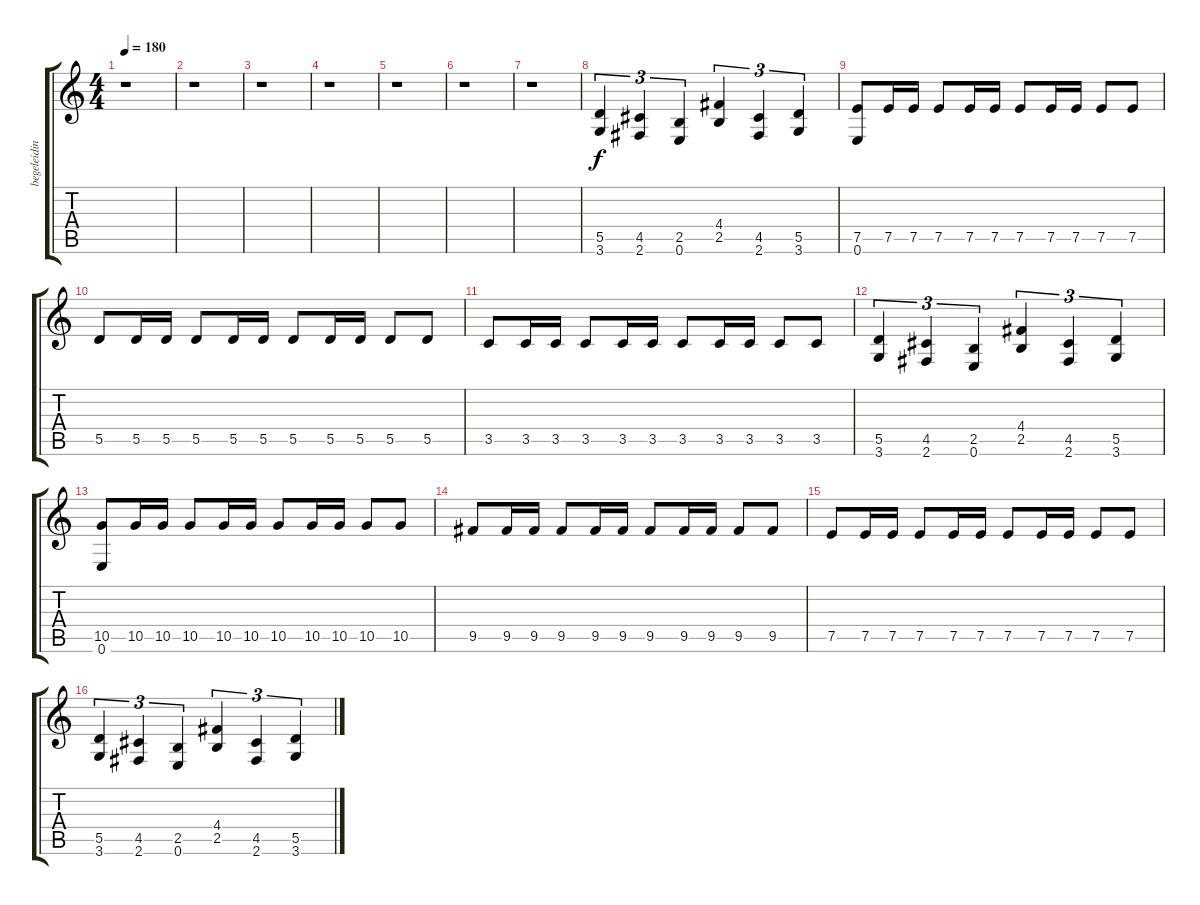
\track ("begeleiding 2" "begeleidin") {instrument distortionguitar}
\staff {score tabs}
\tuning (E4 B3 G3 D3 A2 E2) {hide}
\ts (4 4)
\tempo 180
\clef g2
\ks c
r.1{dy f instrument distortionguitar} |
r.1 |
r.1 |
r.1 |
r.1 |
r.1 |
r.1 |
(5.5 3.6).4{tu (3 2)} (4.5 2.6).4{tu (3 2)} (2.5 0.6).4{tu (3 2)} (4.4 2.5).4{tu (3 2)} (4.5 2.6).4{tu (3 2)} (5.5 3.6).4{tu (3 2)} |
(7.5 0.6).8 7.5.16 7.5.16 7.5.8 7.5.16 7.5.16 7.5.8 7.5.16 7.5.16 7.5.8 7.5.8 |
5.5.8 5.5.16 5.5.16 5.5.8 5.5.16 5.5.16 5.5.8 5.5.16 5.5.16 5.5.8 5.5.8 |
3.5.8 3.5.16 3.5.16 3.5.8 3.5.16 3.5.16 3.5.8 3.5.16 3.5.16 3.5.8 3.5.8 |
(5.5 3.6).4{tu (3 2)} (4.5 2.6).4{tu (3 2)} (2.5 0.6).4{tu (3 2)} (4.4 2.5).4{tu (3 2)} (4.5 2.6).4{tu (3 2)} (5.5 3.6).4{tu (3 2)} |
(10.5 0.6).8 10.5.16 10.5.16 10.5.8 10.5.16 10.5.16 10.5.8 10.5.16 10.5.16 10.5.8 10.5.8 |
9.5.8 9.5.16 9.5.16 9.5.8 9.5.16 9.5.16 9.5.8 9.5.16 9.5.16 9.5.8 9.5.8 |
7.5.8 7.5.16 7.5.16 7.5.8 7.5.16 7.5.16 7.5.8 7.5.16 7.5.16 7.5.8 7.5.8 |
(5.5 3.6).4{tu (3 2)} (4.5 2.6).4{tu (3 2)} (2.5 0.6).4{tu (3 2)} (4.4 2.5).4{tu (3 2)} (4.5 2.6).4{tu (3 2)} (5.5 3.6).4{tu (3 2)}
